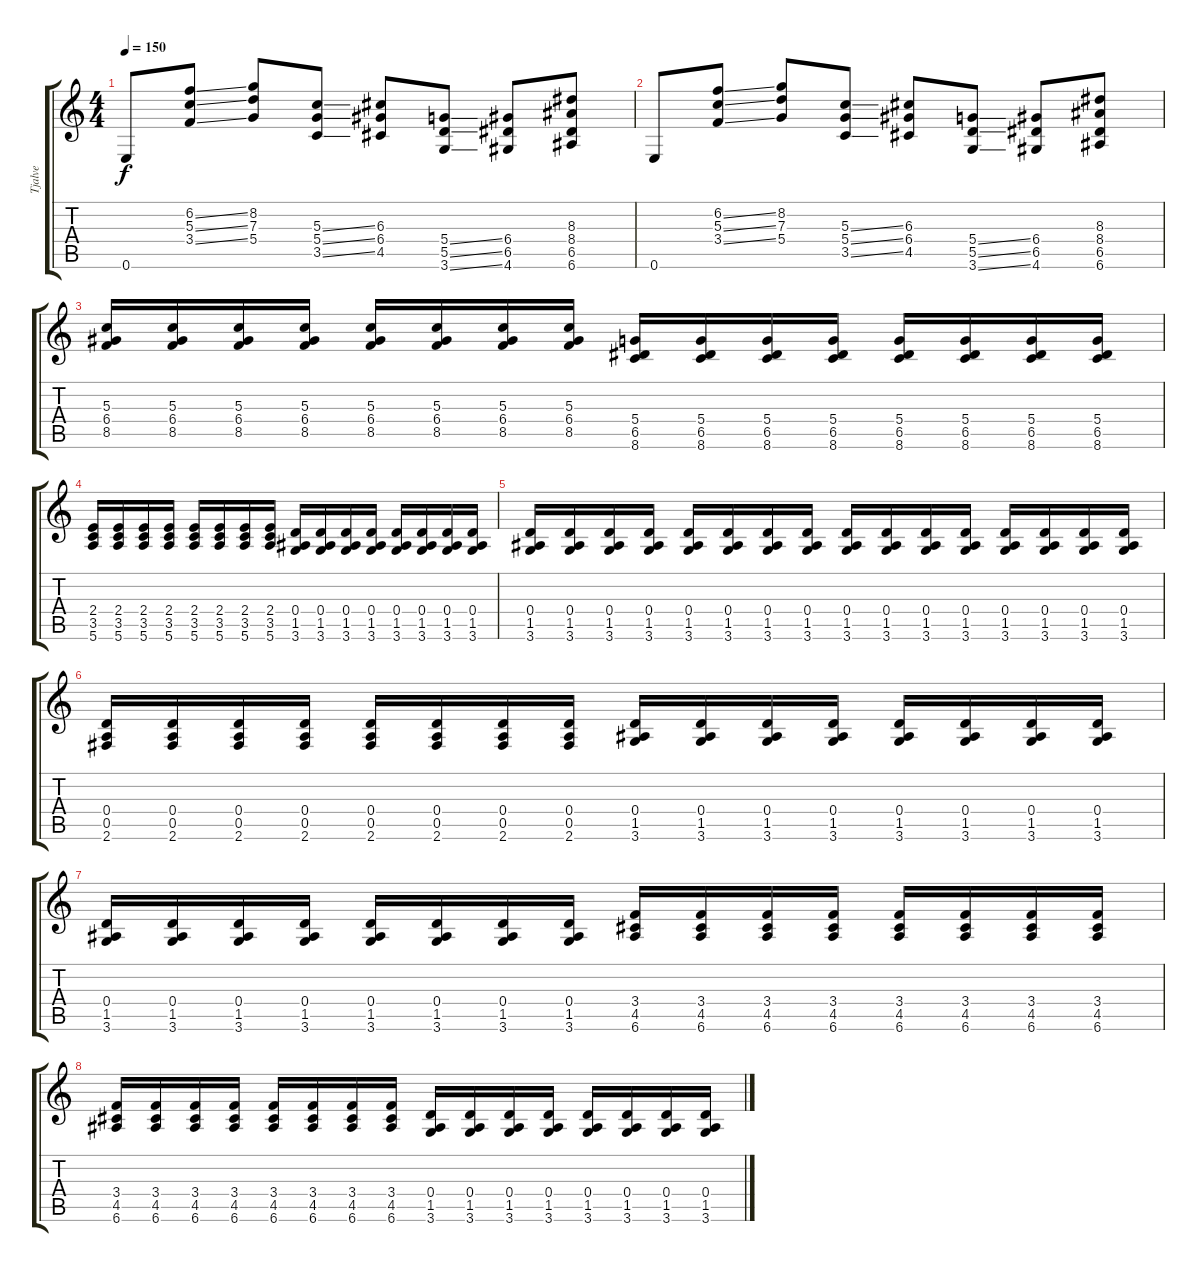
\track ("Tjalve" "Tjalve") {instrument distortionguitar}
\staff {score tabs}
\tuning (E4 B3 G3 D3 A2 E2) {hide}
\ts (4 4)
\tempo 150
\clef g2
\ks c
0.6.8{dy f} (6.2{ss} 5.3{ss} 3.4{ss}).8 (8.2 7.3 5.4).8 (5.3{ss} 5.4{ss} 3.5{ss}).8 (6.3 6.4 4.5).8 (5.4{ss} 5.5{ss} 3.6{ss}).8 (6.4 6.5 4.6).8 (8.3 8.4 6.5 6.6).8 |
0.6.8 (6.2{ss} 5.3{ss} 3.4{ss}).8 (8.2 7.3 5.4).8 (5.3{ss} 5.4{ss} 3.5{ss}).8 (6.3 6.4 4.5).8 (5.4{ss} 5.5{ss} 3.6{ss}).8 (6.4 6.5 4.6).8 (8.3 8.4 6.5 6.6).8 |
(5.3 6.4 8.5).16 (5.3 6.4 8.5).16 (5.3 6.4 8.5).16 (5.3 6.4 8.5).16 (5.3 6.4 8.5).16 (5.3 6.4 8.5).16 (5.3 6.4 8.5).16 (5.3 6.4 8.5).16 (5.4 6.5 8.6).16 (5.4 6.5 8.6).16 (5.4 6.5 8.6).16 (5.4 6.5 8.6).16 (5.4 6.5 8.6).16 (5.4 6.5 8.6).16 (5.4 6.5 8.6).16 (5.4 6.5 8.6).16 |
(2.4 3.5 5.6).16 (2.4 3.5 5.6).16 (2.4 3.5 5.6).16 (2.4 3.5 5.6).16 (2.4 3.5 5.6).16 (2.4 3.5 5.6).16 (2.4 3.5 5.6).16 (2.4 3.5 5.6).16 (0.4 1.5 3.6).16 (0.4 1.5 3.6).16 (0.4 1.5 3.6).16 (0.4 1.5 3.6).16 (0.4 1.5 3.6).16 (0.4 1.5 3.6).16 (0.4 1.5 3.6).16 (0.4 1.5 3.6).16 |
(0.4 1.5 3.6).16 (0.4 1.5 3.6).16 (0.4 1.5 3.6).16 (0.4 1.5 3.6).16 (0.4 1.5 3.6).16 (0.4 1.5 3.6).16 (0.4 1.5 3.6).16 (0.4 1.5 3.6).16 (0.4 1.5 3.6).16 (0.4 1.5 3.6).16 (0.4 1.5 3.6).16 (0.4 1.5 3.6).16 (0.4 1.5 3.6).16 (0.4 1.5 3.6).16 (0.4 1.5 3.6).16 (0.4 1.5 3.6).16 |
(0.4 0.5 2.6).16 (0.4 0.5 2.6).16 (0.4 0.5 2.6).16 (0.4 0.5 2.6).16 (0.4 0.5 2.6).16 (0.4 0.5 2.6).16 (0.4 0.5 2.6).16 (0.4 0.5 2.6).16 (0.4 1.5 3.6).16 (0.4 1.5 3.6).16 (0.4 1.5 3.6).16 (0.4 1.5 3.6).16 (0.4 1.5 3.6).16 (0.4 1.5 3.6).16 (0.4 1.5 3.6).16 (0.4 1.5 3.6).16 |
(0.4 1.5 3.6).16 (0.4 1.5 3.6).16 (0.4 1.5 3.6).16 (0.4 1.5 3.6).16 (0.4 1.5 3.6).16 (0.4 1.5 3.6).16 (0.4 1.5 3.6).16 (0.4 1.5 3.6).16 (3.4 4.5 6.6).16 (3.4 4.5 6.6).16 (3.4 4.5 6.6).16 (3.4 4.5 6.6).16 (3.4 4.5 6.6).16 (3.4 4.5 6.6).16 (3.4 4.5 6.6).16 (3.4 4.5 6.6).16 |
(3.4 4.5 6.6).16 (3.4 4.5 6.6).16 (3.4 4.5 6.6).16 (3.4 4.5 6.6).16 (3.4 4.5 6.6).16 (3.4 4.5 6.6).16 (3.4 4.5 6.6).16 (3.4 4.5 6.6).16 (0.4 1.5 3.6).16 (0.4 1.5 3.6).16 (0.4 1.5 3.6).16 (0.4 1.5 3.6).16 (0.4 1.5 3.6).16 (0.4 1.5 3.6).16 (0.4 1.5 3.6).16 (0.4 1.5 3.6).16
